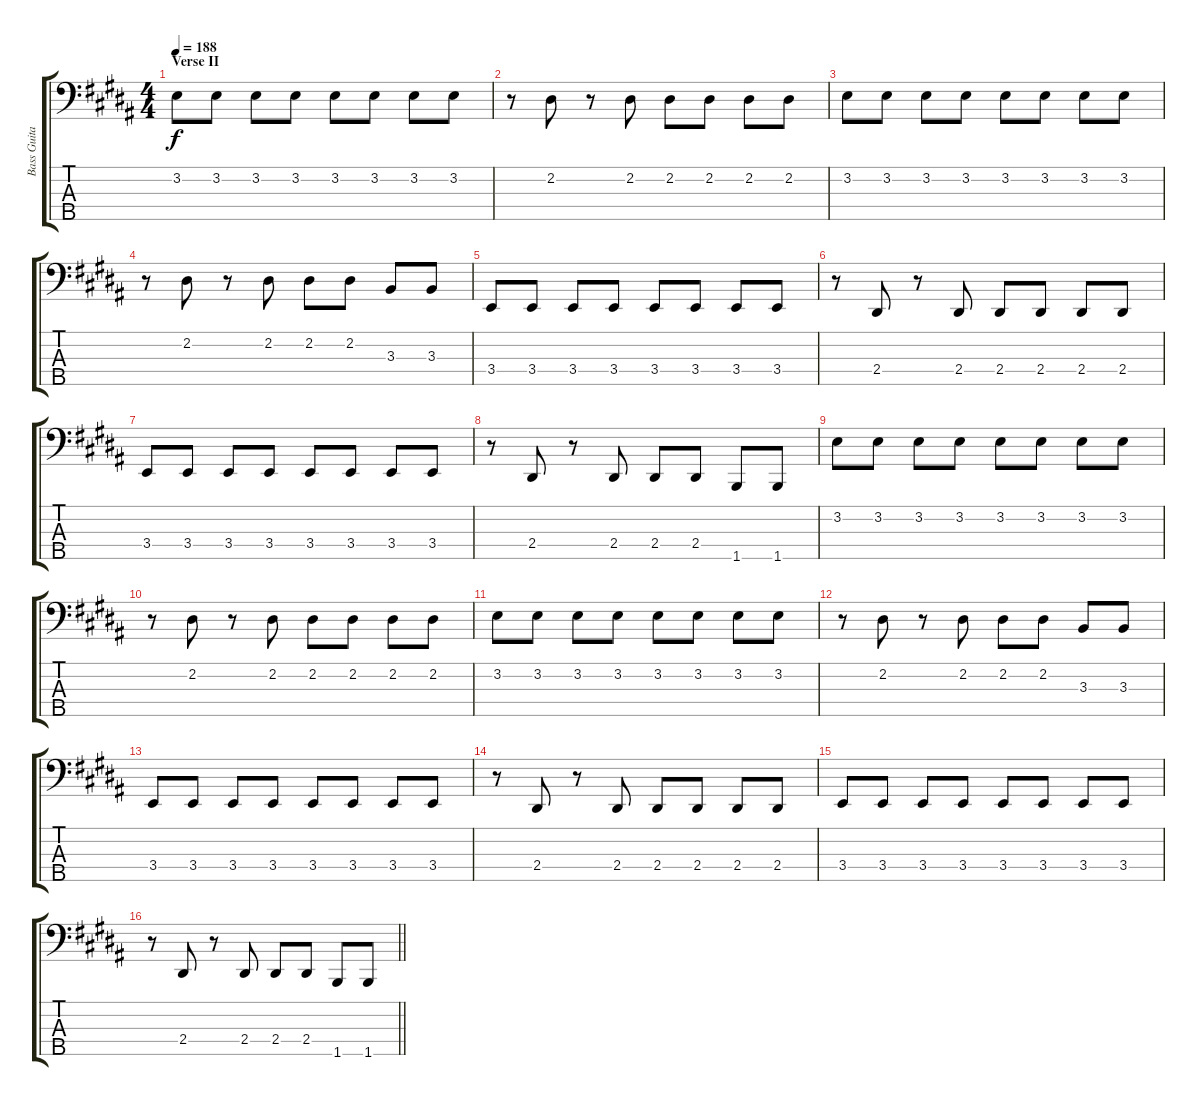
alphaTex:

\track ("Bass Guitar" "Bass Guita") {instrument electricbasspick}
\staff {score tabs}
\tuning (Gb2 Db2 Ab1 Db1 Bb0) {hide}
\ts (4 4)
\section ("" "Verse II")
\tempo 188
\clef f4
\ks b
3.2.8{dy f} 3.2.8 3.2.8 3.2.8 3.2.8 3.2.8 3.2.8 3.2.8 |
r.8 2.2.8 r.8 2.2.8 2.2.8 2.2.8 2.2.8 2.2.8 |
3.2.8 3.2.8 3.2.8 3.2.8 3.2.8 3.2.8 3.2.8 3.2.8 |
r.8 2.2.8 r.8 2.2.8 2.2.8 2.2.8 3.3.8 3.3.8 |
3.4.8 3.4.8 3.4.8 3.4.8 3.4.8 3.4.8 3.4.8 3.4.8 |
r.8 2.4.8 r.8 2.4.8 2.4.8 2.4.8 2.4.8 2.4.8 |
3.4.8 3.4.8 3.4.8 3.4.8 3.4.8 3.4.8 3.4.8 3.4.8 |
r.8 2.4.8 r.8 2.4.8 2.4.8 2.4.8 1.5.8 1.5.8 |
3.2.8 3.2.8 3.2.8 3.2.8 3.2.8 3.2.8 3.2.8 3.2.8 |
r.8 2.2.8 r.8 2.2.8 2.2.8 2.2.8 2.2.8 2.2.8 |
3.2.8 3.2.8 3.2.8 3.2.8 3.2.8 3.2.8 3.2.8 3.2.8 |
r.8 2.2.8 r.8 2.2.8 2.2.8 2.2.8 3.3.8 3.3.8 |
3.4.8 3.4.8 3.4.8 3.4.8 3.4.8 3.4.8 3.4.8 3.4.8 |
r.8 2.4.8 r.8 2.4.8 2.4.8 2.4.8 2.4.8 2.4.8 |
3.4.8 3.4.8 3.4.8 3.4.8 3.4.8 3.4.8 3.4.8 3.4.8 |
\barLineRight lightlight
r.8 2.4.8 r.8 2.4.8 2.4.8 2.4.8 1.5.8 1.5.8
